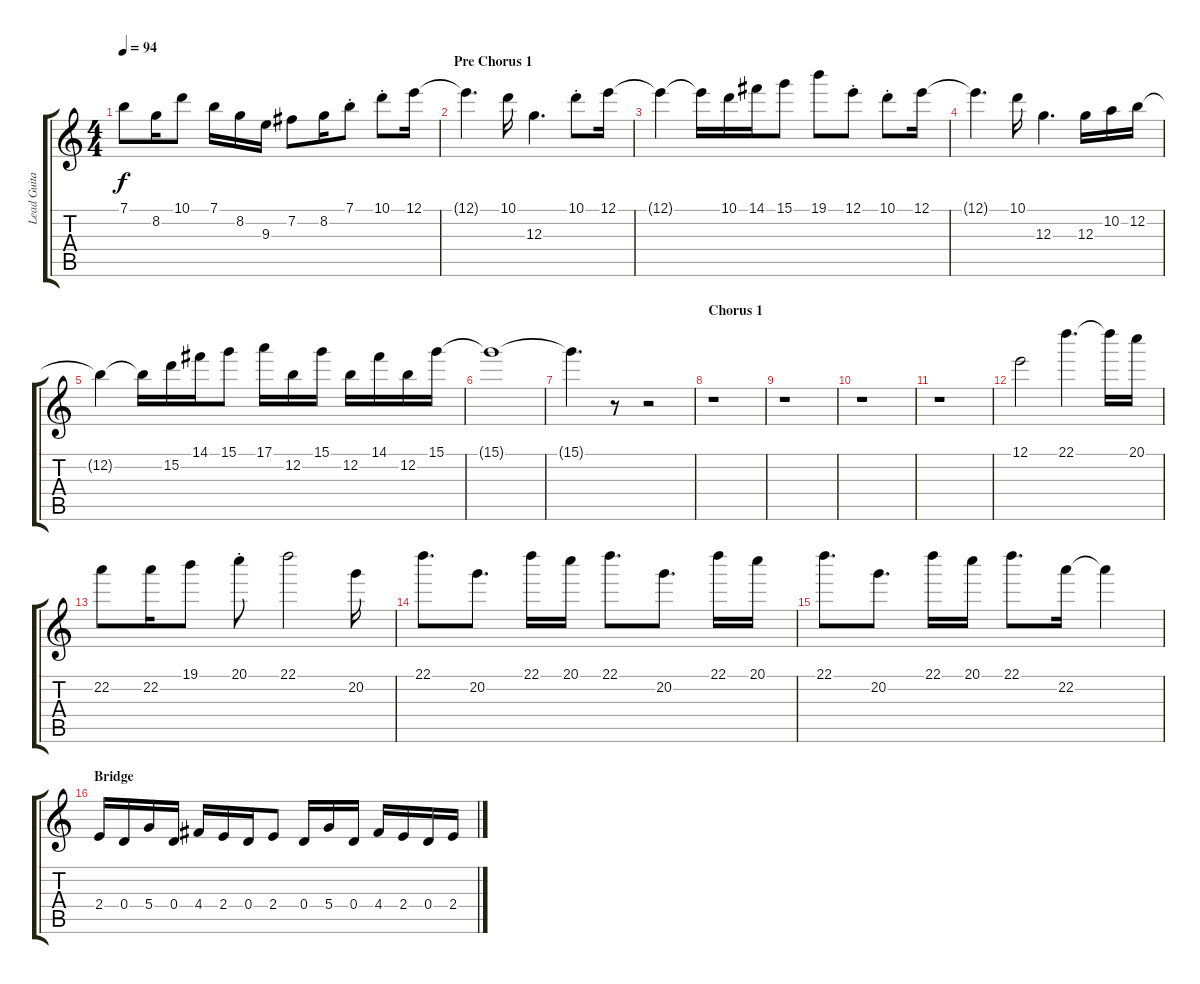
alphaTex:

\track ("Lead Guitar 2" "Lead Guita") {instrument distortionguitar}
\staff {score tabs}
\tuning (E4 B3 G3 D3 A2 E2) {hide}
\ts (4 4)
\tempo 94
\clef g2
\ks c
7.1.8{dy f} 8.2.16 10.1.8 7.1.16 8.2.16 9.3.16 7.2.8 8.2.16 7.1{st}.8 10.1{st}.8 12.1.16 |
\section ("" "Pre Chorus 1")
12.1{t}.4{d} 10.1.16 12.3.4{d} 10.1{st}.8 12.1.16 |
12.1{t}.4 12.1{t}.16 10.1.16 14.1.16 15.1.8 19.1.8 12.1{st}.8 10.1{st}.8 12.1.16 |
12.1{t}.4{d} 10.1.16 12.3.4{d} 12.3.16 10.2.16 12.2.16 |
12.2{t}.4 12.2{t}.16 15.2.16 14.1.16 15.1.8 17.1.16 12.2.16 15.1.16 12.2.16 14.1.16 12.2.16 15.1.16 |
15.1{t}.1 |
15.1{t}.4{d} r.8 r.2 |
\section ("" "Chorus 1")
r.1 |
r.1 |
r.1 |
r.1 |
12.1.2 22.1.4{d} 22.1{t}.16 20.1.16 |
22.2.8 22.2.16 19.1.8 20.1{st}.8 22.1.2 20.2.16 |
22.1.8{d} 20.2.8{d} 22.1.16 20.1.16 22.1.8{d} 20.2.8{d} 22.1.16 20.1.16 |
22.1.8{d} 20.2.8{d} 22.1.16 20.1.16 22.1.8{d} 22.2.16 22.2{t}.4 |
\section ("" "Bridge")
2.4.16 0.4.16 5.4.16 0.4.16 4.4.16 2.4.16 0.4.16 2.4.8 0.4.16 5.4.16 0.4.16 4.4.16 2.4.16 0.4.16 2.4.16
